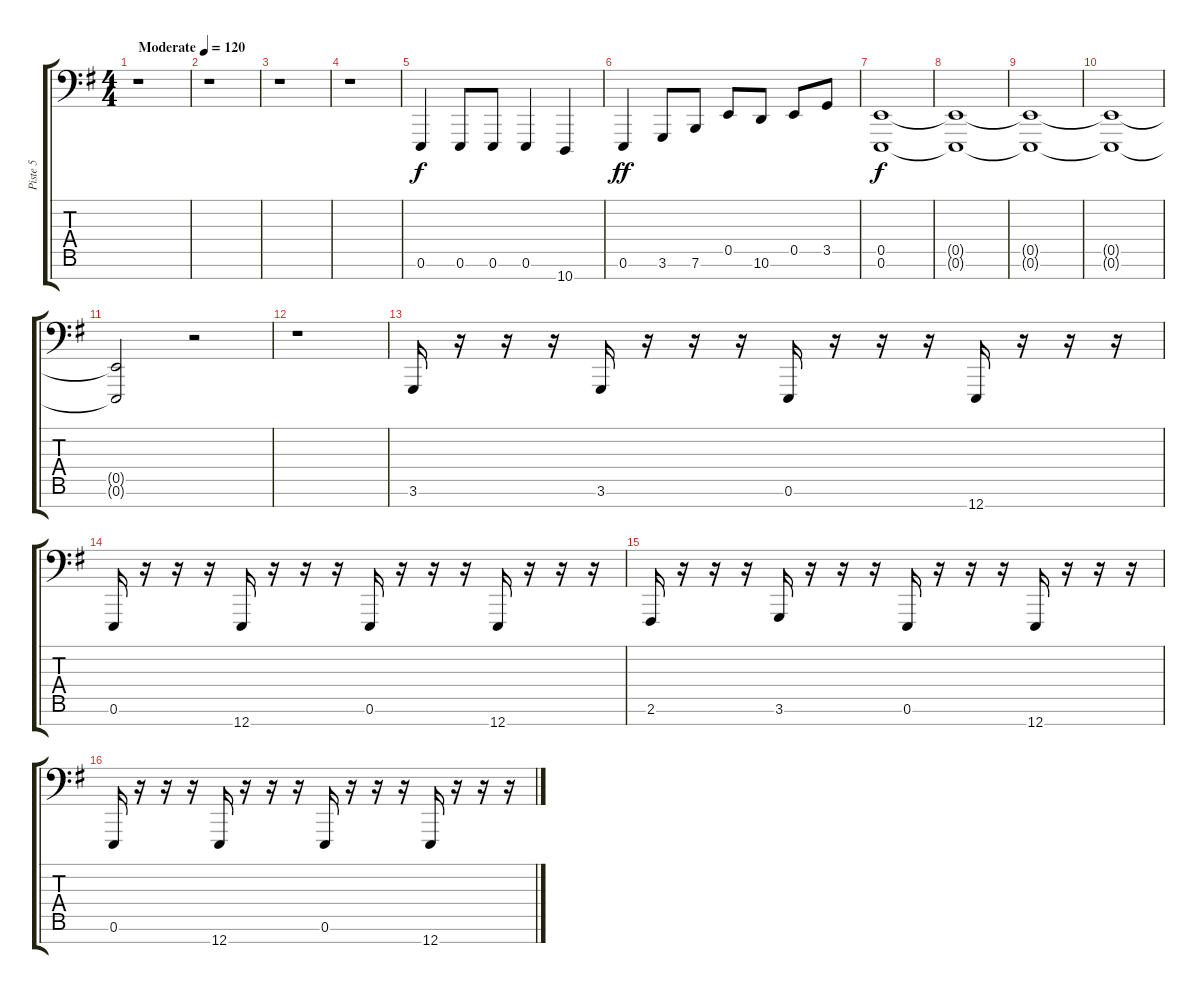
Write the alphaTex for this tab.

\track ("Piste 5" "Piste 5") {instrument lead1square}
\staff {score tabs}
\tuning (E-1 E5 E4 E3 E2 E1 E0) {hide}
\ts (4 4)
\tempo (120 "Moderate")
\clef f4
\ks g
r.1{dy f instrument lead1square} |
r.1 |
r.1 |
r.1 |
0.6.4 0.6.8 0.6.8 0.6.4 10.7.4 |
0.6.4{dy ff} 3.6.8 7.6.8 0.5.8 10.6.8 0.5.8 3.5.8 |
(0.5 0.6).1{dy f} |
(0.5{t} 0.6{t}).1 |
(0.5{t} 0.6{t}).1 |
(0.5{t} 0.6{t}).1 |
(0.5{t} 0.6{t}).2 r.2 |
r.1 |
3.6.16 r.16 r.16 r.16 3.6.16 r.16 r.16 r.16 0.6.16 r.16 r.16 r.16 12.7.16 r.16 r.16 r.16 |
0.6.16 r.16 r.16 r.16 12.7.16 r.16 r.16 r.16 0.6.16 r.16 r.16 r.16 12.7.16 r.16 r.16 r.16 |
2.6.16 r.16 r.16 r.16 3.6.16 r.16 r.16 r.16 0.6.16 r.16 r.16 r.16 12.7.16 r.16 r.16 r.16 |
0.6.16 r.16 r.16 r.16 12.7.16 r.16 r.16 r.16 0.6.16 r.16 r.16 r.16 12.7.16 r.16 r.16 r.16
